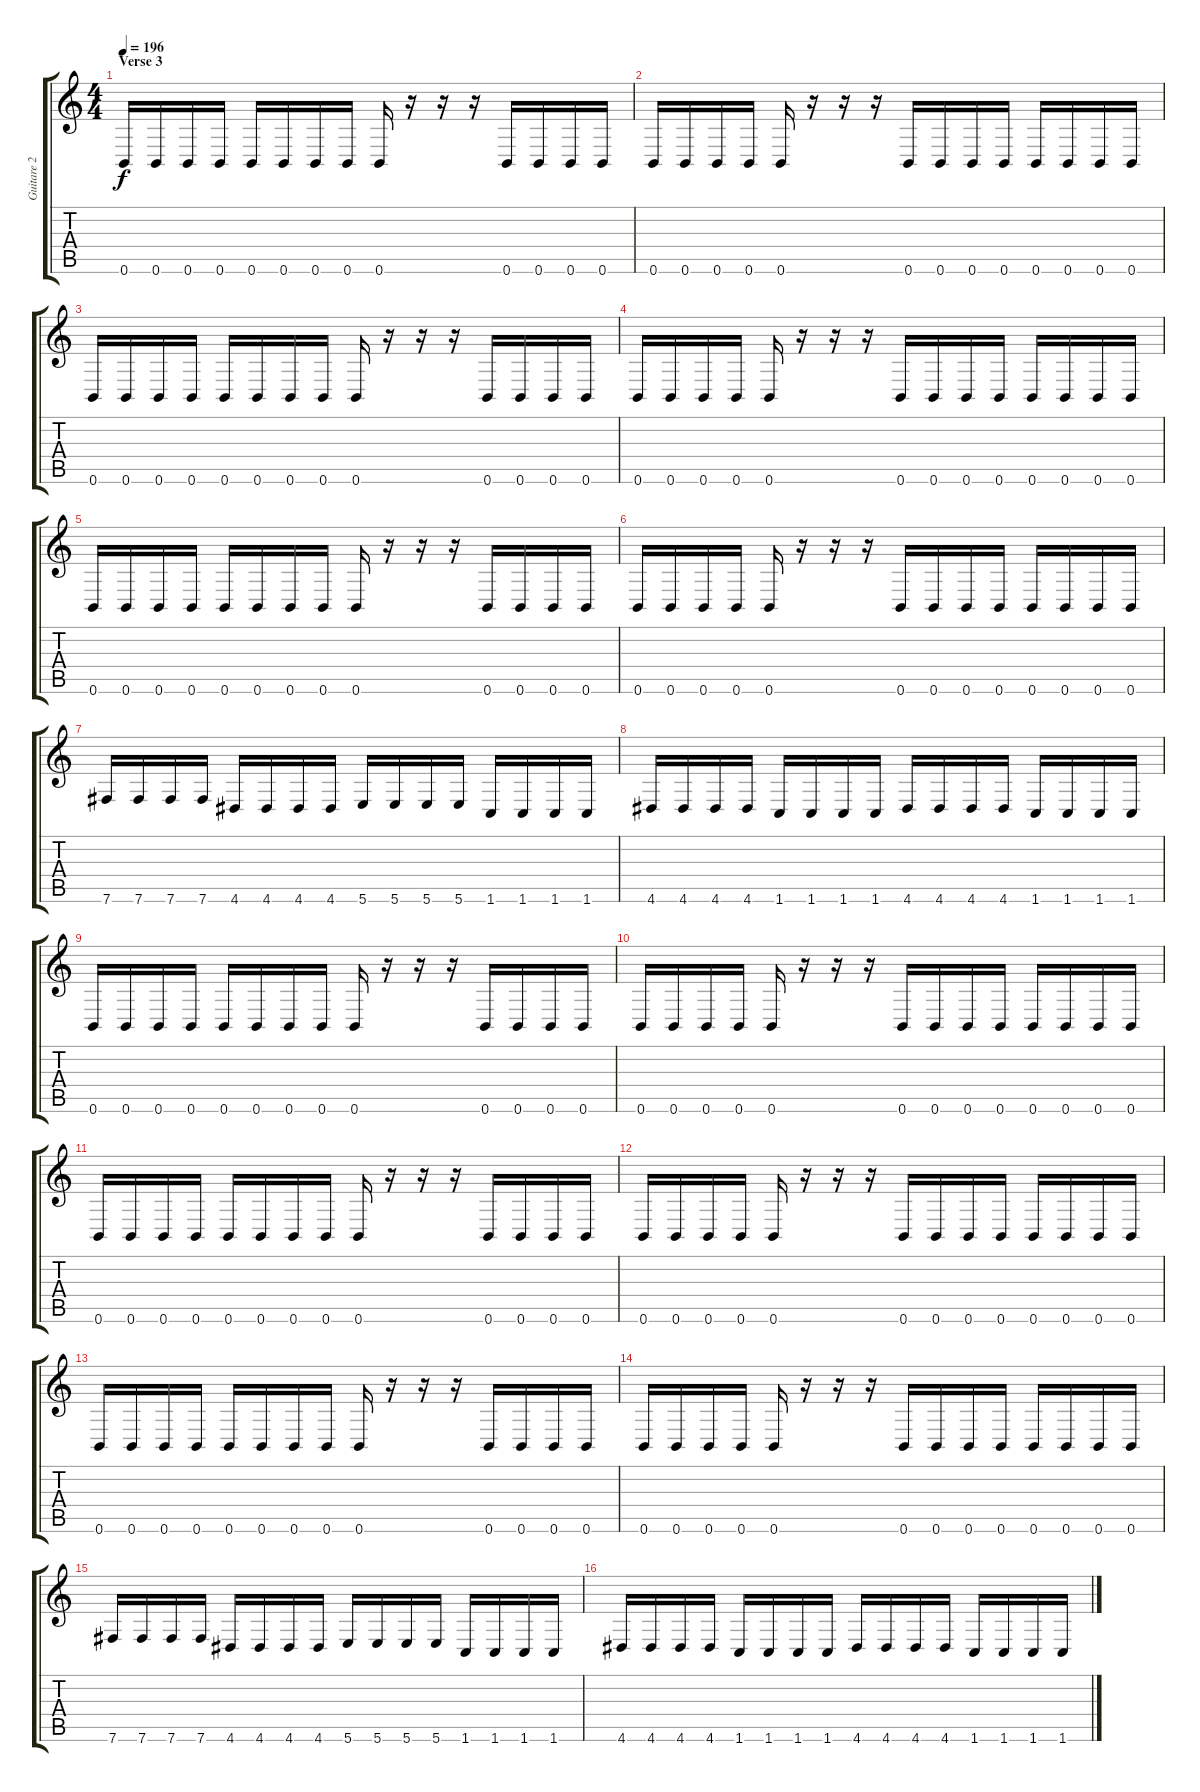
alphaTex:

\track ("Guitare 2" "Guitare 2") {instrument distortionguitar}
\staff {score tabs}
\tuning (Db4 Ab3 E3 B2 Gb2 B1) {hide}
\ts (4 4)
\section ("" "Verse 3")
\tempo 196
\clef g2
\ks c
0.6.16{dy f} 0.6.16 0.6.16 0.6.16 0.6.16 0.6.16 0.6.16 0.6.16 0.6.16 r.16 r.16 r.16 0.6.16 0.6.16 0.6.16 0.6.16 |
0.6.16 0.6.16 0.6.16 0.6.16 0.6.16 r.16 r.16 r.16 0.6.16 0.6.16 0.6.16 0.6.16 0.6.16 0.6.16 0.6.16 0.6.16 |
0.6.16 0.6.16 0.6.16 0.6.16 0.6.16 0.6.16 0.6.16 0.6.16 0.6.16 r.16 r.16 r.16 0.6.16 0.6.16 0.6.16 0.6.16 |
0.6.16 0.6.16 0.6.16 0.6.16 0.6.16 r.16 r.16 r.16 0.6.16 0.6.16 0.6.16 0.6.16 0.6.16 0.6.16 0.6.16 0.6.16 |
0.6.16 0.6.16 0.6.16 0.6.16 0.6.16 0.6.16 0.6.16 0.6.16 0.6.16 r.16 r.16 r.16 0.6.16 0.6.16 0.6.16 0.6.16 |
0.6.16 0.6.16 0.6.16 0.6.16 0.6.16 r.16 r.16 r.16 0.6.16 0.6.16 0.6.16 0.6.16 0.6.16 0.6.16 0.6.16 0.6.16 |
7.6.16 7.6.16 7.6.16 7.6.16 4.6.16 4.6.16 4.6.16 4.6.16 5.6.16 5.6.16 5.6.16 5.6.16 1.6.16 1.6.16 1.6.16 1.6.16 |
4.6.16 4.6.16 4.6.16 4.6.16 1.6.16 1.6.16 1.6.16 1.6.16 4.6.16 4.6.16 4.6.16 4.6.16 1.6.16 1.6.16 1.6.16 1.6.16 |
0.6.16 0.6.16 0.6.16 0.6.16 0.6.16 0.6.16 0.6.16 0.6.16 0.6.16 r.16 r.16 r.16 0.6.16 0.6.16 0.6.16 0.6.16 |
0.6.16 0.6.16 0.6.16 0.6.16 0.6.16 r.16 r.16 r.16 0.6.16 0.6.16 0.6.16 0.6.16 0.6.16 0.6.16 0.6.16 0.6.16 |
0.6.16 0.6.16 0.6.16 0.6.16 0.6.16 0.6.16 0.6.16 0.6.16 0.6.16 r.16 r.16 r.16 0.6.16 0.6.16 0.6.16 0.6.16 |
0.6.16 0.6.16 0.6.16 0.6.16 0.6.16 r.16 r.16 r.16 0.6.16 0.6.16 0.6.16 0.6.16 0.6.16 0.6.16 0.6.16 0.6.16 |
0.6.16 0.6.16 0.6.16 0.6.16 0.6.16 0.6.16 0.6.16 0.6.16 0.6.16 r.16 r.16 r.16 0.6.16 0.6.16 0.6.16 0.6.16 |
0.6.16 0.6.16 0.6.16 0.6.16 0.6.16 r.16 r.16 r.16 0.6.16 0.6.16 0.6.16 0.6.16 0.6.16 0.6.16 0.6.16 0.6.16 |
7.6.16 7.6.16 7.6.16 7.6.16 4.6.16 4.6.16 4.6.16 4.6.16 5.6.16 5.6.16 5.6.16 5.6.16 1.6.16 1.6.16 1.6.16 1.6.16 |
4.6.16 4.6.16 4.6.16 4.6.16 1.6.16 1.6.16 1.6.16 1.6.16 4.6.16 4.6.16 4.6.16 4.6.16 1.6.16 1.6.16 1.6.16 1.6.16
